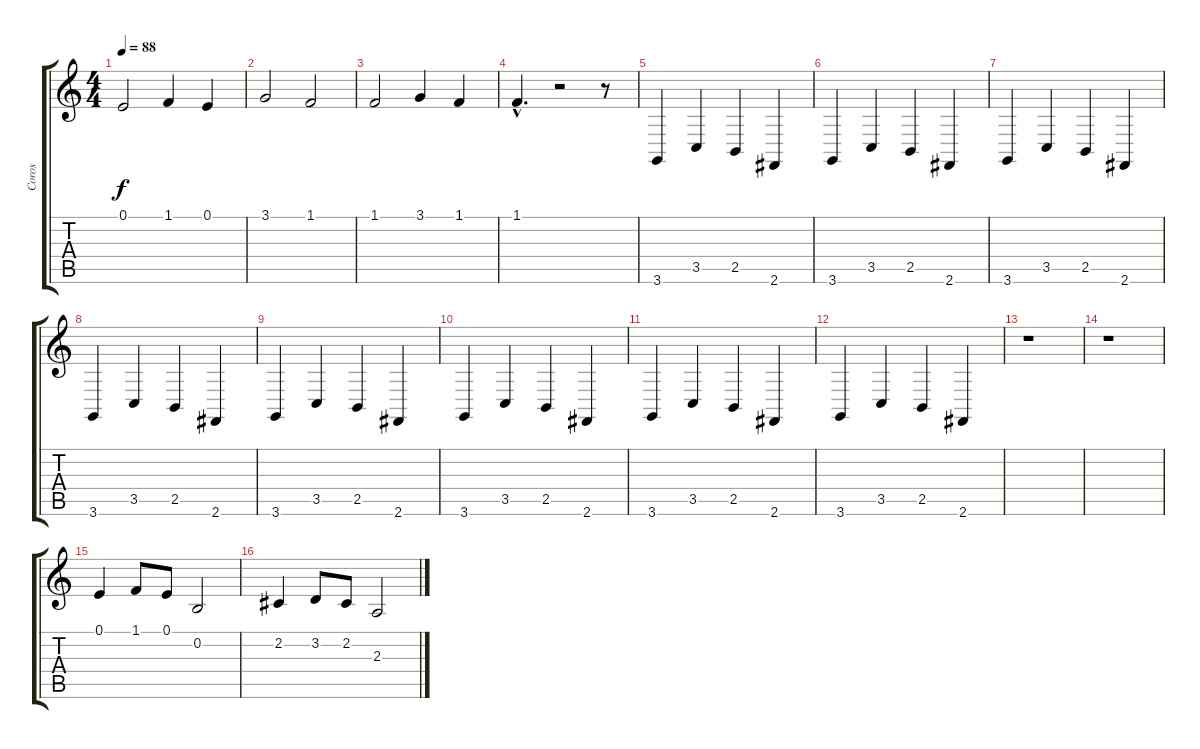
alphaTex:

\track ("Coros" "Coros") {instrument synthvoice}
\staff {score tabs}
\tuning (E4 B3 G3 D3 A2 E2) {hide}
\ts (4 4)
\tempo 88
\clef g2
\ks c
0.1.2{dy f} 1.1.4 0.1.4 |
3.1.2 1.1.2 |
1.1.2 3.1.4 1.1.4 |
1.1{hac}.4{d} r.2 r.8 |
3.6.4 3.5.4 2.5.4 2.6.4 |
3.6.4 3.5.4 2.5.4 2.6.4 |
3.6.4 3.5.4 2.5.4 2.6.4 |
3.6.4 3.5.4 2.5.4 2.6.4 |
3.6.4 3.5.4 2.5.4 2.6.4 |
3.6.4 3.5.4 2.5.4 2.6.4 |
3.6.4 3.5.4 2.5.4 2.6.4 |
3.6.4 3.5.4 2.5.4 2.6.4 |
r.1 |
r.1 |
0.1.4 1.1.8 0.1.8 0.2.2 |
2.2.4 3.2.8 2.2.8 2.3.2
